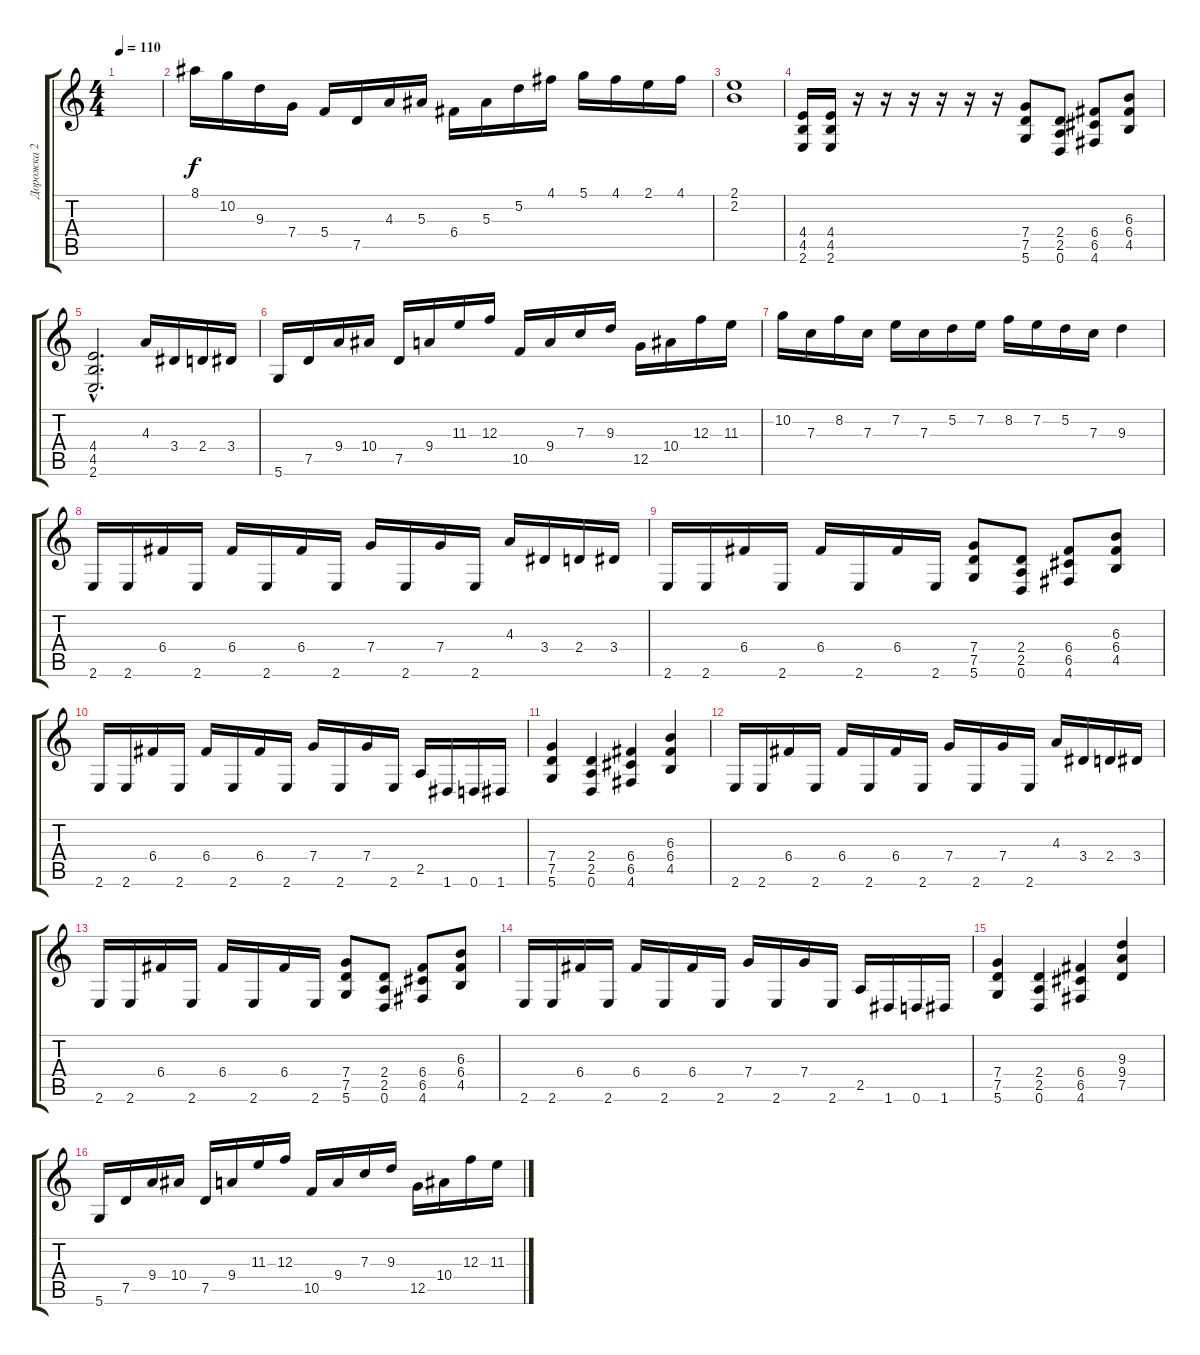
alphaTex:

\track ("Дорожка 2" "Дорожка 2") {instrument distortionguitar}
\staff {score tabs}
\tuning (D4 A3 F3 C3 G2 D2) {hide}
\ts (4 4)
\tempo 110
\clef g2
\ks c
|
8.1.16 10.2.16 9.3.16 7.4.16 5.4.16 7.5.16 4.3.16 5.3.16 6.4.16 5.3.16 5.2.16 4.1.16 5.1.16 4.1.16 2.1.16 4.1.16 |
(2.1 2.2).1 |
(4.4 4.5 2.6).16 (4.4 4.5 2.6).16 r.16 r.16 r.16 r.16 r.16 r.16 (7.4 7.5 5.6).8 (2.4 2.5 0.6).8 (6.4 6.5 4.6).8 (6.3 6.4 4.5).8 |
(4.4{hac} 4.5{hac} 2.6{hac}).2{d} 4.3.16 3.4.16 2.4.16 3.4.16 |
5.6.16 7.5.16 9.4.16 10.4.16 7.5.16 9.4.16 11.3.16 12.3.16 10.5.16 9.4.16 7.3.16 9.3.16 12.5.16 10.4.16 12.3.16 11.3.16 |
10.2.16 7.3.16 8.2.16 7.3.16 7.2.16 7.3.16 5.2.16 7.2.16 8.2.16 7.2.16 5.2.16 7.3.16 9.3.4 |
2.6.16 2.6.16 6.4.16 2.6.16 6.4.16 2.6.16 6.4.16 2.6.16 7.4.16 2.6.16 7.4.16 2.6.16 4.3.16 3.4.16 2.4.16 3.4.16 |
2.6.16 2.6.16 6.4.16 2.6.16 6.4.16 2.6.16 6.4.16 2.6.16 (7.4 7.5 5.6).8 (2.4 2.5 0.6).8 (6.4 6.5 4.6).8 (6.3 6.4 4.5).8 |
2.6.16 2.6.16 6.4.16 2.6.16 6.4.16 2.6.16 6.4.16 2.6.16 7.4.16 2.6.16 7.4.16 2.6.16 2.5.16 1.6.16 0.6.16 1.6.16 |
(7.4 7.5 5.6).4 (2.4 2.5 0.6).4 (6.4 6.5 4.6).4 (6.3 6.4 4.5).4 |
2.6.16 2.6.16 6.4.16 2.6.16 6.4.16 2.6.16 6.4.16 2.6.16 7.4.16 2.6.16 7.4.16 2.6.16 4.3.16 3.4.16 2.4.16 3.4.16 |
2.6.16 2.6.16 6.4.16 2.6.16 6.4.16 2.6.16 6.4.16 2.6.16 (7.4 7.5 5.6).8 (2.4 2.5 0.6).8 (6.4 6.5 4.6).8 (6.3 6.4 4.5).8 |
2.6.16 2.6.16 6.4.16 2.6.16 6.4.16 2.6.16 6.4.16 2.6.16 7.4.16 2.6.16 7.4.16 2.6.16 2.5.16 1.6.16 0.6.16 1.6.16 |
(7.4 7.5 5.6).4 (2.4 2.5 0.6).4 (6.4 6.5 4.6).4 (9.3 9.4 7.5).4 |
5.6.16 7.5.16 9.4.16 10.4.16 7.5.16 9.4.16 11.3.16 12.3.16 10.5.16 9.4.16 7.3.16 9.3.16 12.5.16 10.4.16 12.3.16 11.3.16
